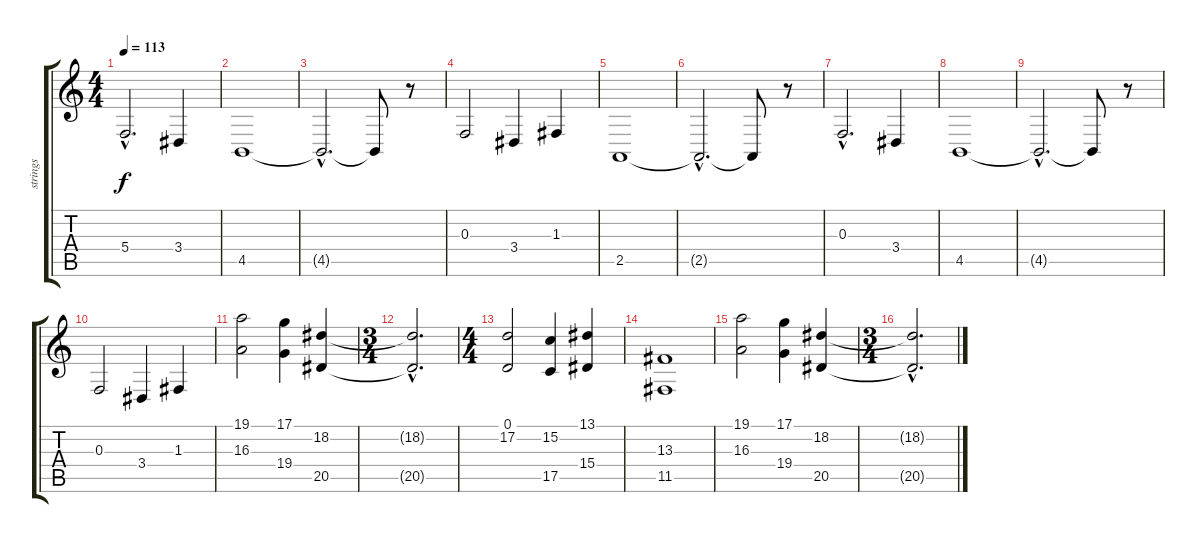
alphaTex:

\track ("strings" "strings") {instrument stringensemble1}
\staff {score tabs}
\tuning (D4 A3 F3 C3 G2 D2) {hide}
\ts (4 4)
\tempo 113
\clef g2
\ks c
5.4{hac}.2{d dy f instrument stringensemble1} 3.4.4 |
4.5.1 |
4.5{hac t}.2{d} 4.5{t}.8 r.8 |
0.3.2 3.4.4 1.3.4 |
2.5.1 |
2.5{hac t}.2{d} 2.5{t}.8 r.8 |
0.3{hac}.2{d} 3.4.4 |
4.5.1 |
4.5{hac t}.2{d} 4.5{t}.8 r.8 |
0.3.2 3.4.4 1.3.4 |
(19.1 16.3).2 (17.1 19.4).4 (18.2 20.5).4 |
\ts (3 4)
(18.2{hac t} 20.5{hac t}).2{d} |
\ts (4 4)
(0.1 17.2).2 (15.2 17.5).4 (13.1 15.4).4 |
(13.3 11.5).1 |
(19.1 16.3).2 (17.1 19.4).4 (18.2 20.5).4 |
\ts (3 4)
(18.2{hac t} 20.5{hac t}).2{d}
